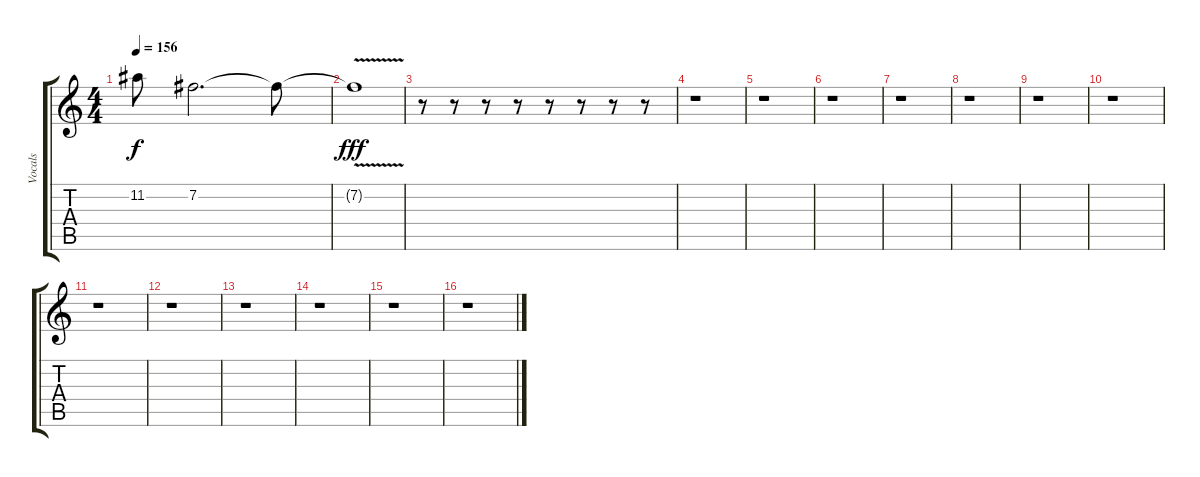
\track ("Vocals" "Vocals") {instrument acousticguitarsteel}
\staff {score tabs}
\tuning (E4 B3 G3 D3 A2 E2) {hide}
\ts (4 4)
\tempo 156
\clef g2
\ks c
11.2{t}.8{dy f} 7.2.2{d} 7.2{t}.8 |
7.2{v t}.1{dy fff} |
r.8 r.8 r.8 r.8 r.8 r.8 r.8 r.8 |
r.1 |
r.1 |
r.1 |
r.1 |
r.1 |
r.1 |
r.1 |
r.1 |
r.1 |
r.1 |
r.1 |
r.1 |
r.1
